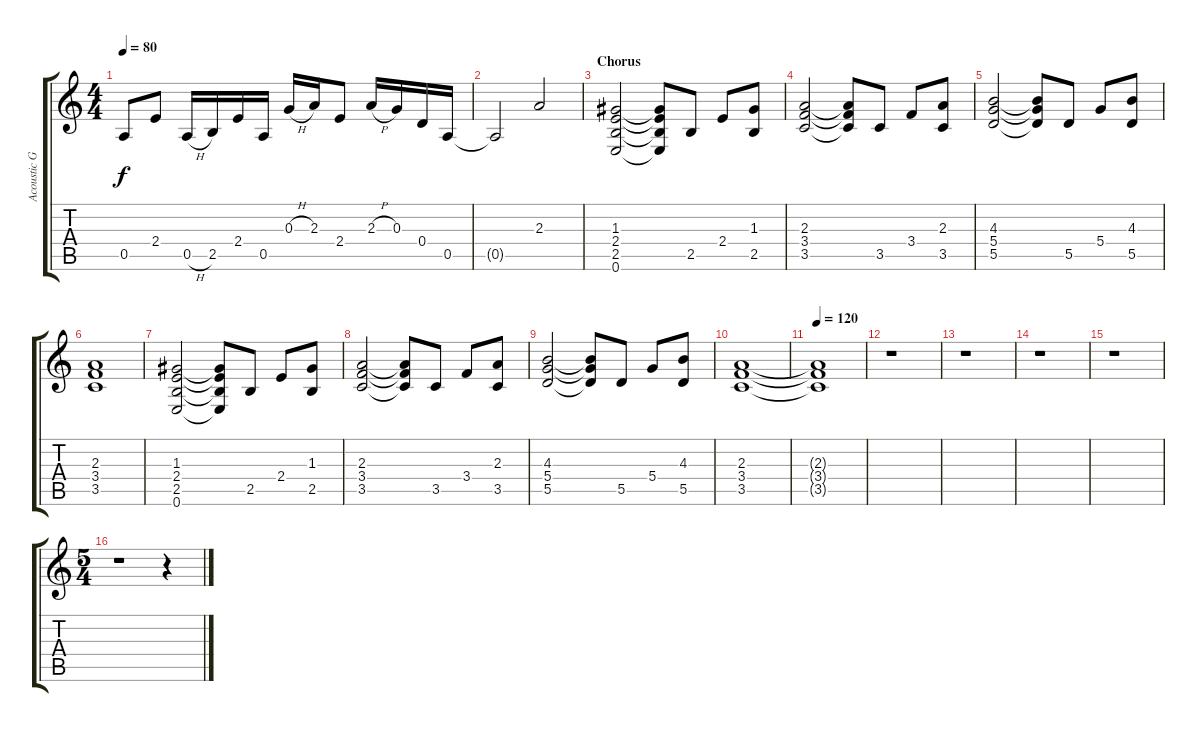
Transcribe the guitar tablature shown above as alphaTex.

\track ("Acoustic Guitar" "Acoustic G") {instrument acousticguitarsteel}
\staff {score tabs}
\tuning (E4 B3 G3 D3 A2 E2) {hide}
\ts (4 4)
\tempo 80
\clef g2
\ks c
0.5.8{dy f} 2.4.8 0.5{h}.16 2.5.16 2.4.16 0.5.16 0.3{h}.16 2.3.16 2.4.8 2.3{h}.16 0.3.16 0.4.16 0.5.16 |
0.5{t}.2 2.3.2 |
\section ("" "Chorus")
(1.3 2.4 2.5 0.6).2 (1.3{t} 2.4{t} 2.5{t} 0.6{t}).8 2.5.8 2.4.8 (1.3 2.5).8 |
(2.3 3.4 3.5).2 (2.3{t} 3.4{t} 3.5{t}).8 3.5.8 3.4.8 (2.3 3.5).8 |
(4.3 5.4 5.5).2 (4.3{t} 5.4{t} 5.5{t}).8 5.5.8 5.4.8 (4.3 5.5).8 |
(2.3 3.4 3.5).1 |
(1.3 2.4 2.5 0.6).2 (1.3{t} 2.4{t} 2.5{t} 0.6{t}).8 2.5.8 2.4.8 (1.3 2.5).8 |
(2.3 3.4 3.5).2 (2.3{t} 3.4{t} 3.5{t}).8 3.5.8 3.4.8 (2.3 3.5).8 |
(4.3 5.4 5.5).2 (4.3{t} 5.4{t} 5.5{t}).8 5.5.8 5.4.8 (4.3 5.5).8 |
(2.3 3.4 3.5).1 |
\tempo 120
(2.3{t} 3.4{t} 3.5{t}).1 |
r.1 |
r.1 |
r.1 |
r.1 |
\ts (5 4)
r.1 r.4
